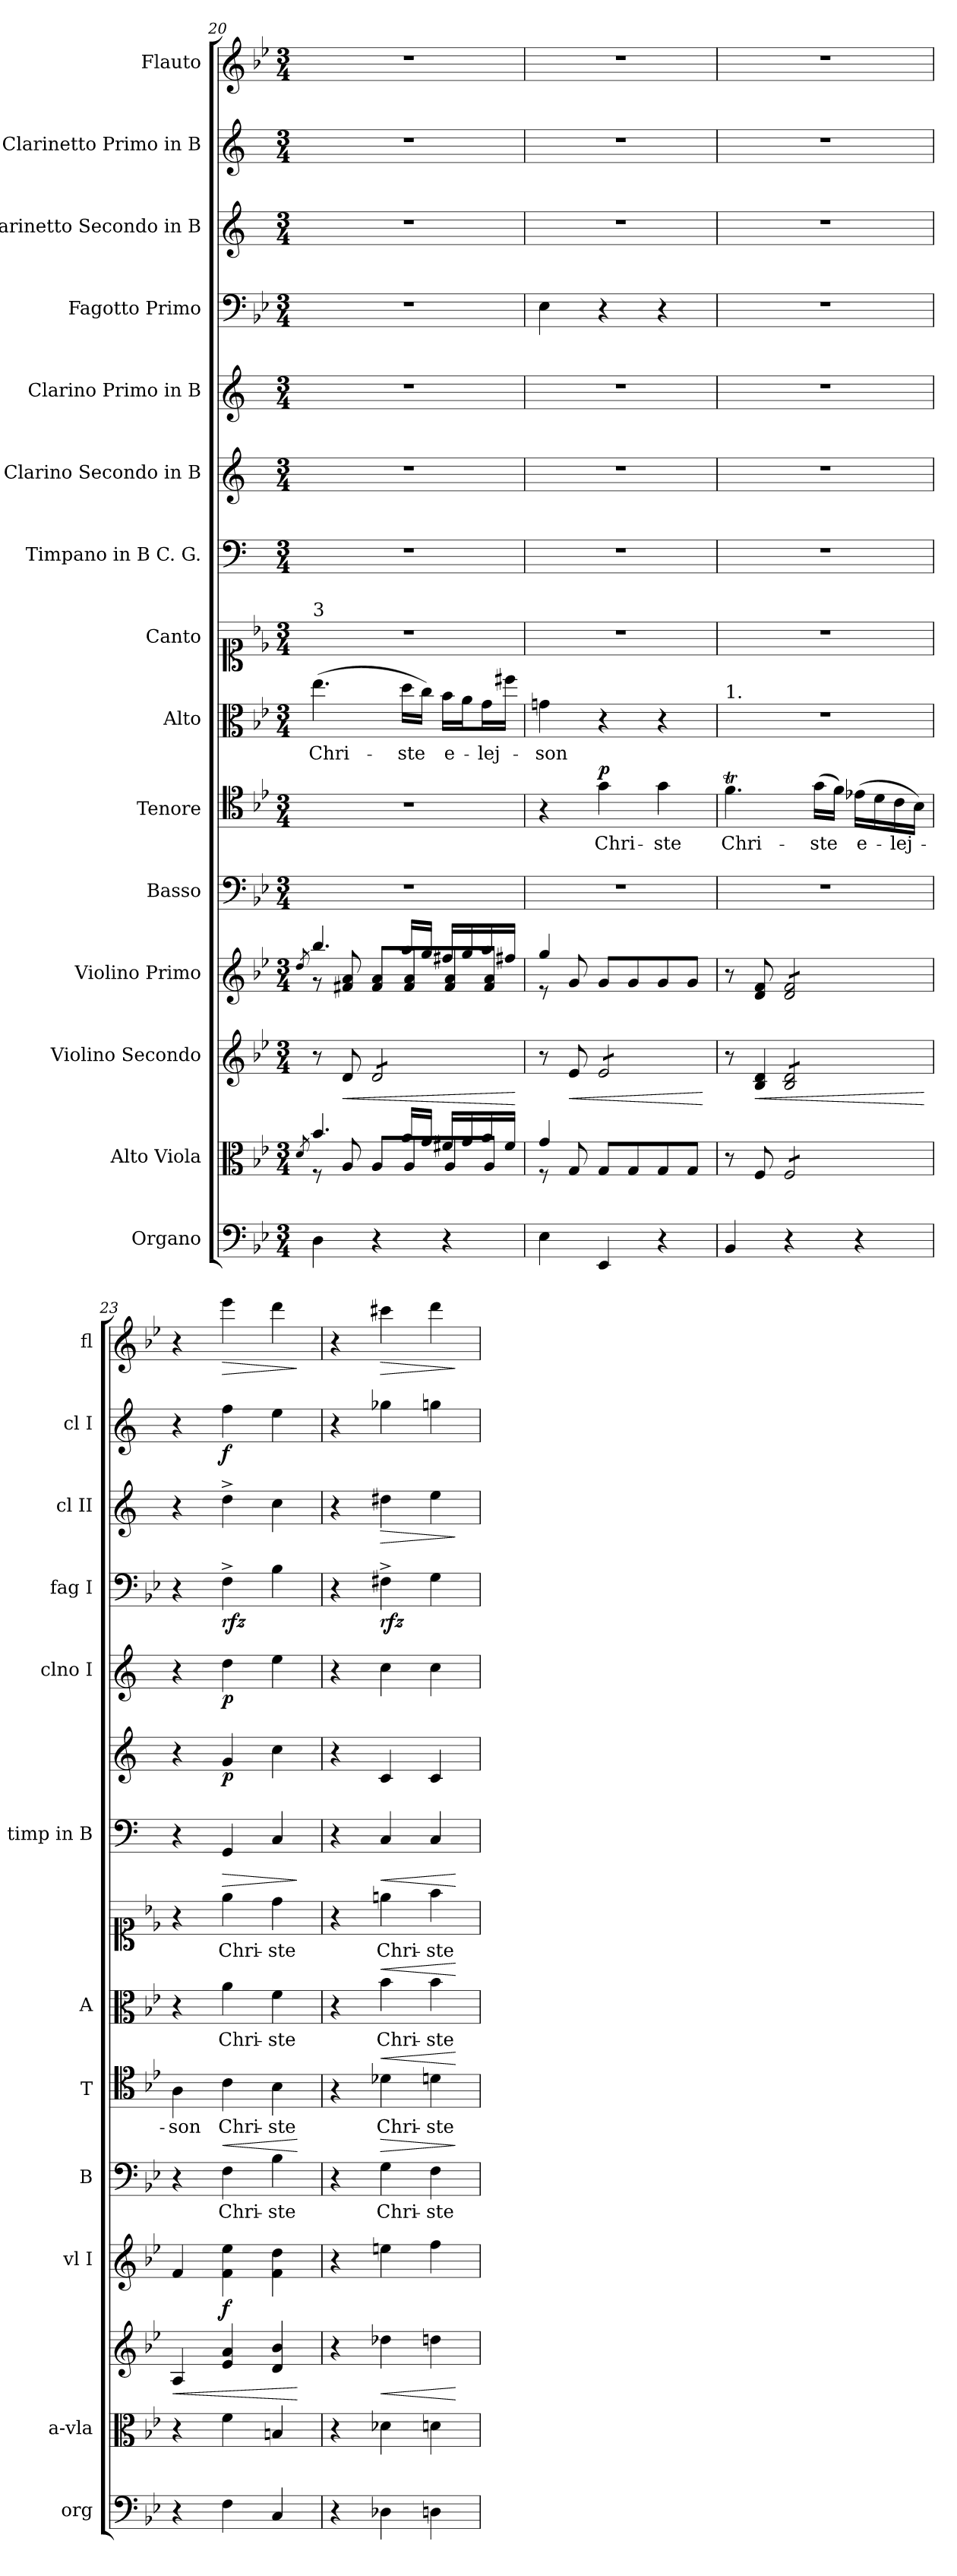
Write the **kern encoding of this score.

**kern	**dynam	**kern	**dynam	**kern	**dynam	**kern	**dynam	**kern	**text	**dynam	**kern	**text	**dynam	**kern	**text	**dynam	**kern	**text	**dynam	**kern	**kern	**dynam	**kern	**dynam	**kern	**dynam	**kern	**dynam	**kern	**dynam	**kern	**dynam
*part15	*part15	*part14	*part14	*part13	*part13	*part12	*part12	*part11	*part11	*part11	*part10	*part10	*part10	*part9	*part9	*part9	*part8	*part8	*part8	*part7	*part6	*part6	*part5	*part5	*part4	*part4	*part3	*part3	*part2	*part2	*part1	*part1
*staff15	*staff15	*staff14	*staff14	*staff13	*staff13	*staff12	*staff12	*staff11	*staff11	*staff11	*staff10	*staff10	*staff10	*staff9	*staff9	*staff9	*staff8	*staff8	*staff8	*staff7	*staff6	*staff6	*staff5	*staff5	*staff4	*staff4	*staff3	*staff3	*staff2	*staff2	*staff1	*staff1
*I"Organo	*	*I"Alto Viola	*	*I"Violino Secondo	*	*I"Violino Primo	*	*I"Basso	*	*	*I"Tenore	*	*	*I"Alto	*	*	*I"Canto	*	*	*I"Timpano in B C. G.	*I"Clarino Secondo in B	*	*I"Clarino Primo in B	*	*I"Fagotto Primo	*	*I"Clarinetto Secondo in B	*	*I"Clarinetto Primo in B	*	*I"Flauto	*
*I'org	*	*I'a-vla	*	*	*	*I'vl I	*	*I'B	*	*	*I'T	*	*	*I'A	*	*	*	*	*	*I'timp in B	*	*	*I'clno I	*	*I'fag I	*	*I'cl II	*	*I'cl I	*	*I'fl	*
*clefF4	*	*clefC3	*	*clefG2	*	*clefG2	*	*clefF4	*	*	*clefC4	*	*	*clefC3	*	*	*clefC1	*	*	*clefF4	*clefG2	*	*clefG2	*	*clefF4	*	*clefG2	*	*clefG2	*	*clefG2	*
*	*	*	*	*	*	*	*	*	*	*	*	*	*	*	*	*	*	*	*	*ITrd1c2	*ITrd1c2	*	*ITrd1c2	*	*	*	*ITrd1c2	*	*ITrd1c2	*	*	*
*k[b-e-]	*	*k[b-e-]	*	*k[b-e-]	*	*k[b-e-]	*	*k[b-e-]	*	*	*k[b-e-]	*	*	*k[b-e-]	*	*	*k[b-e-]	*	*	*k[b-e-]	*k[b-e-]	*	*k[b-e-]	*	*k[b-e-]	*	*k[b-e-]	*	*k[b-e-]	*	*k[b-e-]	*
*B-:	*	*B-:	*	*B-:	*	*B-:	*	*B-:	*	*	*B-:	*	*	*B-:	*	*	*B-:	*	*	*B-:	*B-:	*	*B-:	*	*B-:	*	*B-:	*	*B-:	*	*B-:	*
*M3/4	*	*M3/4	*	*M3/4	*	*M3/4	*	*M3/4	*	*	*M3/4	*	*	*M3/4	*	*	*M3/4	*	*	*M3/4	*M3/4	*	*M3/4	*	*M3/4	*	*M3/4	*	*M3/4	*	*M3/4	*
=20	=20	=20	=20	=20	=20	=20	=20	=20	=20	=20	=20	=20	=20	=20	=20	=20	=20	=20	=20	=20	=20	=20	=20	=20	=20	=20	=20	=20	=20	=20	=20	=20
.	.	8qd/	.	.	.	8qdd/	.	.	.	.	.	.	.	.	.	.	.	.	.	.	.	.	.	.	.	.	.	.	.	.	.	.
*	*	*^	*	*	*	*^	*	*	*	*	*	*	*	*	*	*	*	*	*	*	*	*	*	*	*	*	*	*	*	*	*	*
!	!	!	!	!	!	!	!	!	!	!	!	!	!	!	!	!	!	!	!LO:TX:a:t=3	!	!	!	!	!	!	!	!	!	!	!	!	!	!	!
4D\	.	4.b-/	8r	.	8r	.	4.bb-/	8r	.	2.r	.	.	2.r	.	.	(4.ee-\	Chri-	.	2.r	.	.	2.r	2.r	.	2.r	.	2.r	.	2.r	.	2.r	.	2.r	.
!	!	!	!	!	!	!LO:HP:b	!	!	!	!	!	!	!	!	!	!	!	!	!	!	!	!	!	!	!	!	!	!	!	!	!	!	!	!
.	.	.	8A/	.	8d/	<	.	8f#X/ 8a/	.	.	.	.	.	.	.	.	.	.	.	.	.	.	.	.	.	.	.	.	.	.	.	.	.	.
*	*	*tremolo	*	*	*	*	*	*	*	*	*	*	*	*	*	*	*	*	*	*	*	*	*	*	*	*	*	*	*	*	*	*	*	*
*	*	*	*	*	*tremolo	*	*	*	*	*	*	*	*	*	*	*	*	*	*	*	*	*	*	*	*	*	*	*	*	*	*	*	*	*
*	*	*	*	*	*	*	*tremolo	*	*	*	*	*	*	*	*	*	*	*	*	*	*	*	*	*	*	*	*	*	*	*	*	*	*	*
4r	.	.	8A/L	.	8d/L	.	.	8f#/ 8a/L	.	.	.	.	.	.	.	.	.	.	.	.	.	.	.	.	.	.	.	.	.	.	.	.	.	.
.	.	16a/LL	8A/	.	8d/	.	16aa/LL	8f#/ 8a/	.	.	.	.	.	.	.	16dd\LL	-ste	.	.	.	.	.	.	.	.	.	.	.	.	.	.	.	.	.
.	.	16g/JJ	.	.	.	.	16gg/JJ	.	.	.	.	.	.	.	.	16cc\JJ)	.	.	.	.	.	.	.	.	.	.	.	.	.	.	.	.	.	.
4r	.	16f#X/LL	8A/	.	8d/	.	16ff#X/LL	8f#/ 8a/	.	.	.	.	.	.	.	16b-\LL	e-	.	.	.	.	.	.	.	.	.	.	.	.	.	.	.	.	.
.	.	16g/	.	.	.	.	16gg/	.	.	.	.	.	.	.	.	16a\J	.	.	.	.	.	.	.	.	.	.	.	.	.	.	.	.	.	.
.	.	16a/	8A/J	.	8d/J	.	16aa/	8f#/ 8a/J	.	.	.	.	.	.	.	16g\L	-lej-	.	.	.	.	.	.	.	.	.	.	.	.	.	.	.	.	.
*	*	*	*	*	*	*	*Xtremolo	*	*	*	*	*	*	*	*	*	*	*	*	*	*	*	*	*	*	*	*	*	*	*	*	*	*	*
*	*	*	*	*	*Xtremolo	*	*	*	*	*	*	*	*	*	*	*	*	*	*	*	*	*	*	*	*	*	*	*	*	*	*	*	*	*
*	*	*Xtremolo	*	*	*	*	*	*	*	*	*	*	*	*	*	*	*	*	*	*	*	*	*	*	*	*	*	*	*	*	*	*	*	*
.	.	16f#/JJ	.	.	.	.	16ff#X/JJ	.	.	.	.	.	.	.	.	16ff#X\JJ	.	.	.	.	.	.	.	.	.	.	.	.	.	.	.	.	.	.
*	*	*v	*v	*	*	*	*v	*v	*	*	*	*	*	*	*	*	*	*	*	*	*	*	*	*	*	*	*	*	*	*	*	*	*	*
.	.	.	.	.	[	.	.	.	.	.	.	.	.	.	.	.	.	.	.	.	.	.	.	.	.	.	.	.	.	.	.	.
=21	=21	=21	=21	=21	=21	=21	=21	=21	=21	=21	=21	=21	=21	=21	=21	=21	=21	=21	=21	=21	=21	=21	=21	=21	=21	=21	=21	=21	=21	=21	=21	=21
*	*	*^	*	*	*	*^	*	*	*	*	*	*	*	*	*	*	*	*	*	*	*	*	*	*	*	*	*	*	*	*	*	*
4E-\	.	4g/	8r	.	8r	.	4gg/	8r	.	2.r	.	.	4r	.	.	4gn\	-son	.	2.r	.	.	2.r	2.r	.	2.r	.	4E-\	.	2.r	.	2.r	.	2.r	.
!	!	!	!	!	!	!LO:HP:b	!	!	!	!	!	!	!	!	!	!	!	!	!	!	!	!	!	!	!	!	!	!	!	!	!	!	!	!
.	.	.	8G/	.	8e-/	<	.	8g/	.	.	.	.	.	.	.	.	.	.	.	.	.	.	.	.	.	.	.	.	.	.	.	.	.	.
!	!	!	!	!	!	!	!	!	!	!	!	!	!	!	!LO:DY:b	!	!	!	!	!	!	!	!	!	!	!	!	!	!	!	!	!	!	!
*	*	*tremolo	*	*	*	*	*	*	*	*	*	*	*	*	*	*	*	*	*	*	*	*	*	*	*	*	*	*	*	*	*	*	*	*
*	*	*	*	*	*tremolo	*	*	*	*	*	*	*	*	*	*	*	*	*	*	*	*	*	*	*	*	*	*	*	*	*	*	*	*	*
*	*	*	*	*	*	*	*tremolo	*	*	*	*	*	*	*	*	*	*	*	*	*	*	*	*	*	*	*	*	*	*	*	*	*	*	*
4EE-/	.	4ryy	8G/L	.	8e-/L	.	4ryy	8g/L	.	.	.	.	4g\	Chri-	p.	4r	.	.	.	.	.	.	.	.	.	.	4r	.	.	.	.	.	.	.
.	.	.	8G/	.	8e-/	.	.	8g/	.	.	.	.	.	.	.	.	.	.	.	.	.	.	.	.	.	.	.	.	.	.	.	.	.	.
4r	.	4ryy	8G/	.	8e-/	.	4ryy	8g/	.	.	.	.	4g\	-ste	.	4r	.	.	.	.	.	.	.	.	.	.	4r	.	.	.	.	.	.	.
.	.	.	8G/J	.	8e-/J	.	.	8g/J	.	.	.	.	.	.	.	.	.	.	.	.	.	.	.	.	.	.	.	.	.	.	.	.	.	.
*	*	*	*	*	*	*	*Xtremolo	*	*	*	*	*	*	*	*	*	*	*	*	*	*	*	*	*	*	*	*	*	*	*	*	*	*	*
*	*	*	*	*	*Xtremolo	*	*	*	*	*	*	*	*	*	*	*	*	*	*	*	*	*	*	*	*	*	*	*	*	*	*	*	*	*
*	*	*Xtremolo	*	*	*	*	*	*	*	*	*	*	*	*	*	*	*	*	*	*	*	*	*	*	*	*	*	*	*	*	*	*	*	*
*	*	*v	*v	*	*	*	*v	*v	*	*	*	*	*	*	*	*	*	*	*	*	*	*	*	*	*	*	*	*	*	*	*	*	*	*
.	.	.	.	.	[	.	.	.	.	.	.	.	.	.	.	.	.	.	.	.	.	.	.	.	.	.	.	.	.	.	.	.
=22	=22	=22	=22	=22	=22	=22	=22	=22	=22	=22	=22	=22	=22	=22	=22	=22	=22	=22	=22	=22	=22	=22	=22	=22	=22	=22	=22	=22	=22	=22	=22	=22
!	!	!	!	!	!	!	!	!	!	!	!	!	!	!LO:TX:a:t=1.	!	!	!	!	!	!	!	!	!	!	!	!	!	!	!	!	!	!
4BB-/	.	8r	.	8r	.	8r	.	2.r	.	.	4.fT\	Chri-	.	2.r	.	.	2.r	.	.	2.r	2.r	.	2.r	.	2.r	.	2.r	.	2.r	.	2.r	.
!	!	!	!	!LO:N:vis=4	!LO:HP:b	!	!	!	!	!	!	!	!	!	!	!	!	!	!	!	!	!	!	!	!	!	!	!	!	!	!	!
.	.	8F/	.	8B-/ 8d/	<	8d/ 8f/	.	.	.	.	.	.	.	.	.	.	.	.	.	.	.	.	.	.	.	.	.	.	.	.	.	.
*	*	*tremolo	*	*	*	*	*	*	*	*	*	*	*	*	*	*	*	*	*	*	*	*	*	*	*	*	*	*	*	*	*	*
*	*	*	*	*tremolo	*	*	*	*	*	*	*	*	*	*	*	*	*	*	*	*	*	*	*	*	*	*	*	*	*	*	*	*
*	*	*	*	*	*	*tremolo	*	*	*	*	*	*	*	*	*	*	*	*	*	*	*	*	*	*	*	*	*	*	*	*	*	*
4r	.	8F/L	.	8B-/ 8d/L	.	8d/ 8f/L	.	.	.	.	.	.	.	.	.	.	.	.	.	.	.	.	.	.	.	.	.	.	.	.	.	.
.	.	8F/	.	8B-/ 8d/	.	8d/ 8f/	.	.	.	.	(16g\LL	-ste	.	.	.	.	.	.	.	.	.	.	.	.	.	.	.	.	.	.	.	.
.	.	.	.	.	.	.	.	.	.	.	16f\JJ)	.	.	.	.	.	.	.	.	.	.	.	.	.	.	.	.	.	.	.	.	.
4r	.	8F/	.	8B-/ 8d/	.	8d/ 8f/	.	.	.	.	(16e-X\LL	e-	.	.	.	.	.	.	.	.	.	.	.	.	.	.	.	.	.	.	.	.
.	.	.	.	.	.	.	.	.	.	.	16d\	.	.	.	.	.	.	.	.	.	.	.	.	.	.	.	.	.	.	.	.	.
.	.	8F/J	.	8B-/ 8d/J	.	8d/ 8f/J	.	.	.	.	16c\	-lej-	.	.	.	.	.	.	.	.	.	.	.	.	.	.	.	.	.	.	.	.
*	*	*	*	*	*	*Xtremolo	*	*	*	*	*	*	*	*	*	*	*	*	*	*	*	*	*	*	*	*	*	*	*	*	*	*
*	*	*	*	*Xtremolo	*	*	*	*	*	*	*	*	*	*	*	*	*	*	*	*	*	*	*	*	*	*	*	*	*	*	*	*
*	*	*Xtremolo	*	*	*	*	*	*	*	*	*	*	*	*	*	*	*	*	*	*	*	*	*	*	*	*	*	*	*	*	*	*
.	.	.	.	.	.	.	.	.	.	.	16B-\JJ)	.	.	.	.	.	.	.	.	.	.	.	.	.	.	.	.	.	.	.	.	.
.	.	.	.	.	[	.	.	.	.	.	.	.	.	.	.	.	.	.	.	.	.	.	.	.	.	.	.	.	.	.	.	.
=23	=23	=23	=23	=23	=23	=23	=23	=23	=23	=23	=23	=23	=23	=23	=23	=23	=23	=23	=23	=23	=23	=23	=23	=23	=23	=23	=23	=23	=23	=23	=23	=23
!	!	!	!	!	!LO:HP:b	!	!	!	!	!	!	!	!	!	!	!	!	!	!	!	!	!	!	!	!	!	!	!	!	!	!	!
!	!	!	!	!	!LO:DY:n=1:b	!	!	!	!	!	!	!	!LO:DY:b	!	!	!	!	!	!	!	!	!	!	!	!	!	!	!	!	!	!	!
4r	.	4r	.	4A/	< for	4f/	.	4r	.	.	4A\	-son	fo	4r	.	.	4r	.	.	4r	4r	.	4r	.	4r	.	4r	.	4r	.	4r	.
!	!LO:DY:b	!	!LO:DY:b	!	!	!	!	!	!	!LO:HP:a	!	!	!	!	!	!	!	!	!LO:HP:a	!	!	!	!	!	!	!	!	!	!	!	!	!LO:HP:b
!	!	!	!	!	!	!	!	!	!	!LO:DY:n=1:b	!	!	!	!	!	!LO:DY:b	!	!	!	!	!	!	!	!	!	!	!	!	!	!	!	!
4F\	for	4f\	fo	4e-/ 4a/	.	4f\ 4ee-\	f	4F\	Chri-	< for	4c\	Chri-	.	4a\	Chri-	for	4ee-\	Chri-	>	4FF/	4f/	p	4cc\	p	4F^\	rfz	4cc^\	.	4ee-\	f	4eee-\	>
4C/	.	4Bn	.	4d/ 4b-/	.	4f\ 4dd\	.	4B-\	-ste	.	4B-\	-ste	.	4f\	-ste	.	4dd\	-ste	.	4BB-/	4b-\	.	4dd\	.	4B-\	.	4b-\	.	4dd\	.	4ddd\	.
.	.	.	.	.	[	.	.	.	.	[	.	.	.	.	.	.	.	.	]	.	.	.	.	.	.	.	.	.	.	.	.	]
=24	=24	=24	=24	=24	=24	=24	=24	=24	=24	=24	=24	=24	=24	=24	=24	=24	=24	=24	=24	=24	=24	=24	=24	=24	=24	=24	=24	=24	=24	=24	=24	=24
4r	.	4r	.	4r	.	4r	.	4r	.	.	4r	.	.	4r	.	.	4r	.	.	4r	4r	.	4r	.	4r	.	4r	.	4r	.	4r	.
!	!	!	!	!	!LO:HP:b	!	!	!	!LO:LY:i	!LO:HP:a	!	!LO:LY:i	!LO:HP:a	!	!	!LO:HP:a	!	!LO:LY:i	!LO:HP:a	!	!	!	!	!	!	!	!	!LO:HP:b	!	!	!	!LO:HP:b
4D-X\	.	4d-X\	.	4dd-X\	<	4een\	.	4G\	Chri-	>	4d-X\	Chri-	<	4b-\	Chri-	<	4een\	Chri-	<	4BB-/	4B-/	.	4b-\	.	4F#X^\	rfz	4cc#X\	>	4ff-X\	.	4ccc#X\	>
!	!	!	!	!	!	!	!	!	!LO:LY:i	!	!	!LO:LY:i	!	!	!	!	!	!LO:LY:i	!	!	!	!	!	!	!	!	!	!	!	!	!	!
4Dn\	.	4dn\	.	4ddn\	.	4ff\	.	4F\	-ste	.	4dn\	-ste	.	4b-\	-ste	.	4ff\	-ste	.	4BB-/	4B-/	.	4b-\	.	4G\	.	4dd\	.	4ffn\	.	4ddd\	.
.	.	.	.	.	[	.	.	.	.	]	.	.	[	.	.	[	.	.	[	.	.	.	.	.	.	.	.	]	.	.	.	]
=	=	=	=	=	=	=	=	=	=	=	=	=	=	=	=	=	=	=	=	=	=	=	=	=	=	=	=	=	=	=	=	=
*-	*-	*-	*-	*-	*-	*-	*-	*-	*-	*-	*-	*-	*-	*-	*-	*-	*-	*-	*-	*-	*-	*-	*-	*-	*-	*-	*-	*-	*-	*-	*-	*-
